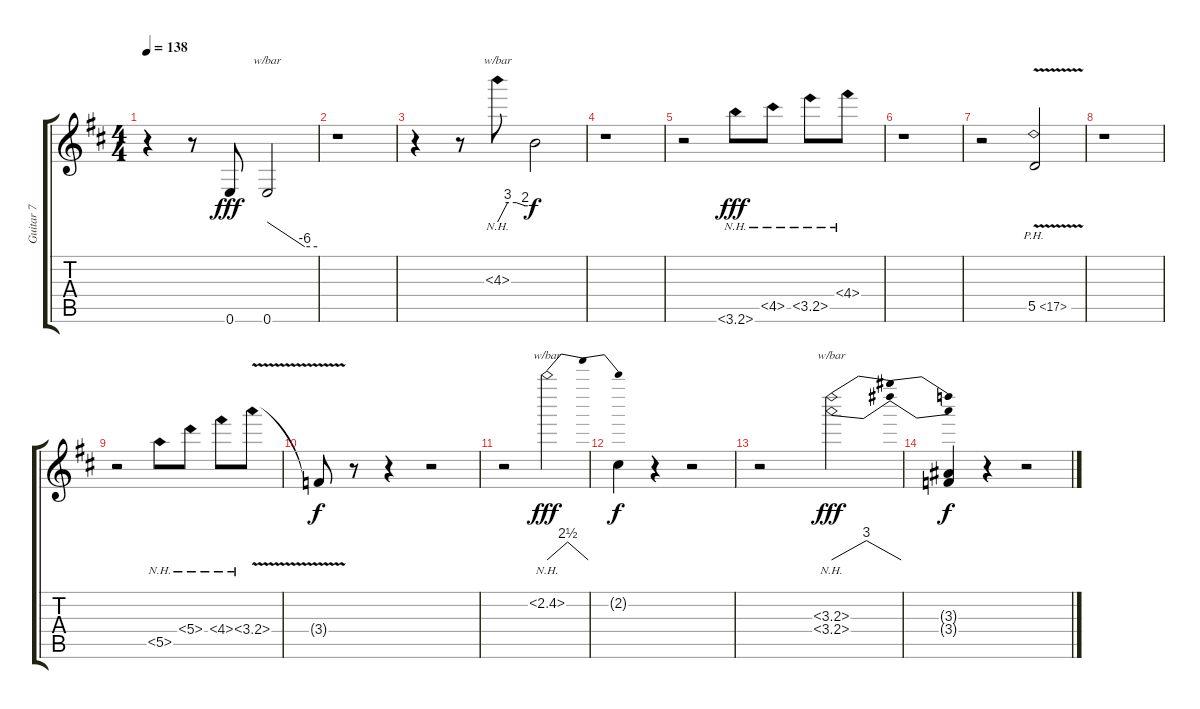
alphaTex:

\track ("Guitar 7" "Guitar 7") {instrument distortionguitar}
\staff {score tabs}
\tuning (E4 B3 G3 D3 A2 E2) {hide}
\ts (4 4)
\tempo 138
\clef g2
\ks d
r.4{dy f} r.8 0.6.8{dy fff} 0.6.2{tbe (custom default 0 0 45 -24 60 -24)} |
r.1 |
r.4{volume 0} r.8 4.3{nh}.8{tbe (custom default 0 0 16 12 30 12 44 8 60 8)} 4.3{t}.2{dy f} |
r.1 |
r.2{volume 0} 3.6{nh}.8{dy fff} 4.5{nh}.8 3.5{nh}.8 4.4{nh}.8 |
r.1{volume 16} |
r.2 5.5{ph 12 v}.2 |
r.1 |
r.2 5.5{nh}.8 5.4{nh}.8 4.4{nh}.8 3.4{nh v}.8{volume 0} |
3.4{t}.8{dy f} r.8 r.4 r.2 |
r.2 2.2{nh}.2{tbe (dip default 0 0 44 10 60 0) dy fff} |
2.2{t}.4{dy f} r.4 r.2 |
r.2 (3.3{nh} 3.4{nh}).2{tbe (dip default 0 0 44 12 60 0) dy fff} |
(3.3{t} 3.4{t}).4{dy f} r.4 r.2
